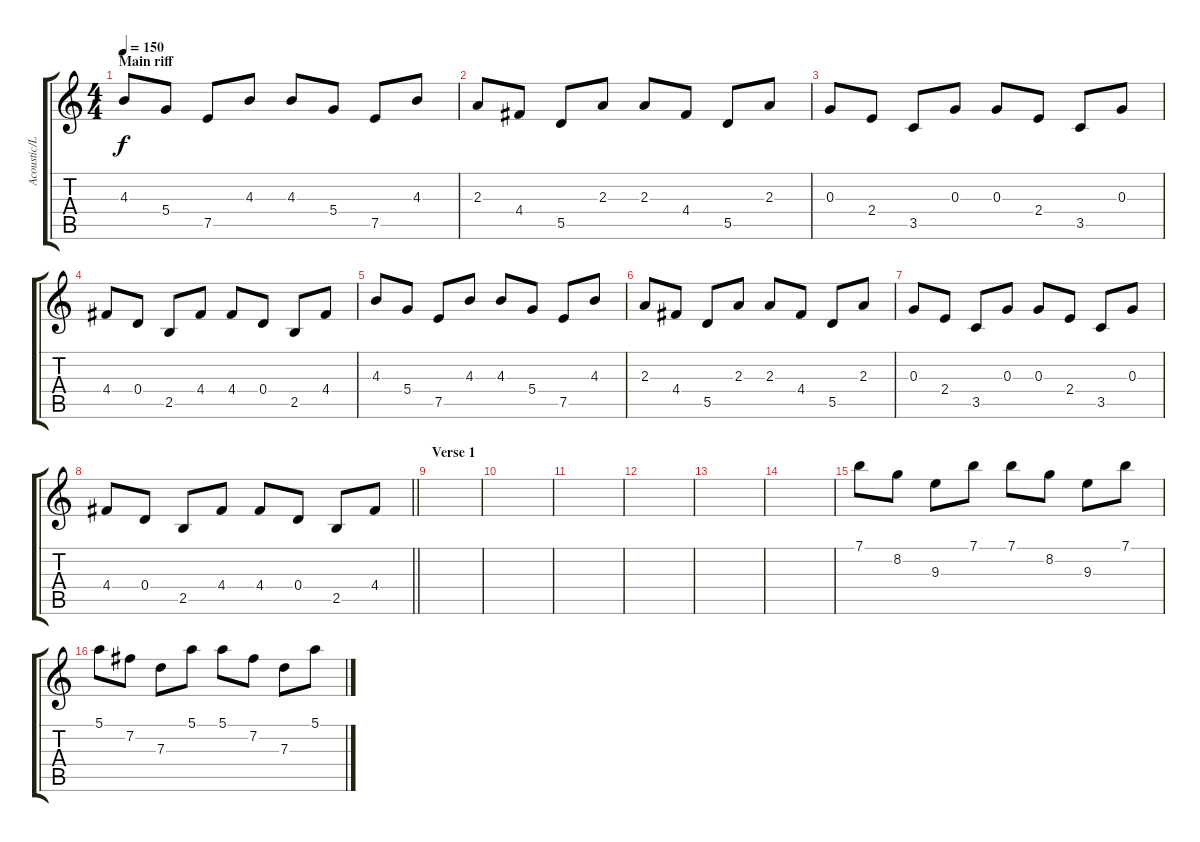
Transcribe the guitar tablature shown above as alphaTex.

\track ("Acoustic/Lead Guitar" "Acoustic/L") {instrument acousticguitarsteel}
\staff {score tabs}
\tuning (E4 B3 G3 D3 A2 E2) {hide}
\ts (4 4)
\section ("" "Main riff")
\tempo 150
\clef g2
\ks c
4.3.8{dy f} 5.4.8 7.5.8 4.3.8 4.3.8 5.4.8 7.5.8 4.3.8 |
2.3.8 4.4.8 5.5.8 2.3.8 2.3.8 4.4.8 5.5.8 2.3.8 |
0.3.8 2.4.8 3.5.8 0.3.8 0.3.8 2.4.8 3.5.8 0.3.8 |
4.4.8 0.4.8 2.5.8 4.4.8 4.4.8 0.4.8 2.5.8 4.4.8 |
4.3.8 5.4.8 7.5.8 4.3.8 4.3.8 5.4.8 7.5.8 4.3.8 |
2.3.8 4.4.8 5.5.8 2.3.8 2.3.8 4.4.8 5.5.8 2.3.8 |
0.3.8 2.4.8 3.5.8 0.3.8 0.3.8 2.4.8 3.5.8 0.3.8 |
\barLineRight lightlight
4.4.8 0.4.8 2.5.8 4.4.8 4.4.8 0.4.8 2.5.8 4.4.8 |
\section ("" "Verse 1")
|
|
|
|
|
|
7.1.8{volume 12} 8.2.8 9.3.8 7.1.8 7.1.8 8.2.8 9.3.8 7.1.8 |
5.1.8 7.2.8 7.3.8 5.1.8 5.1.8 7.2.8 7.3.8 5.1.8
